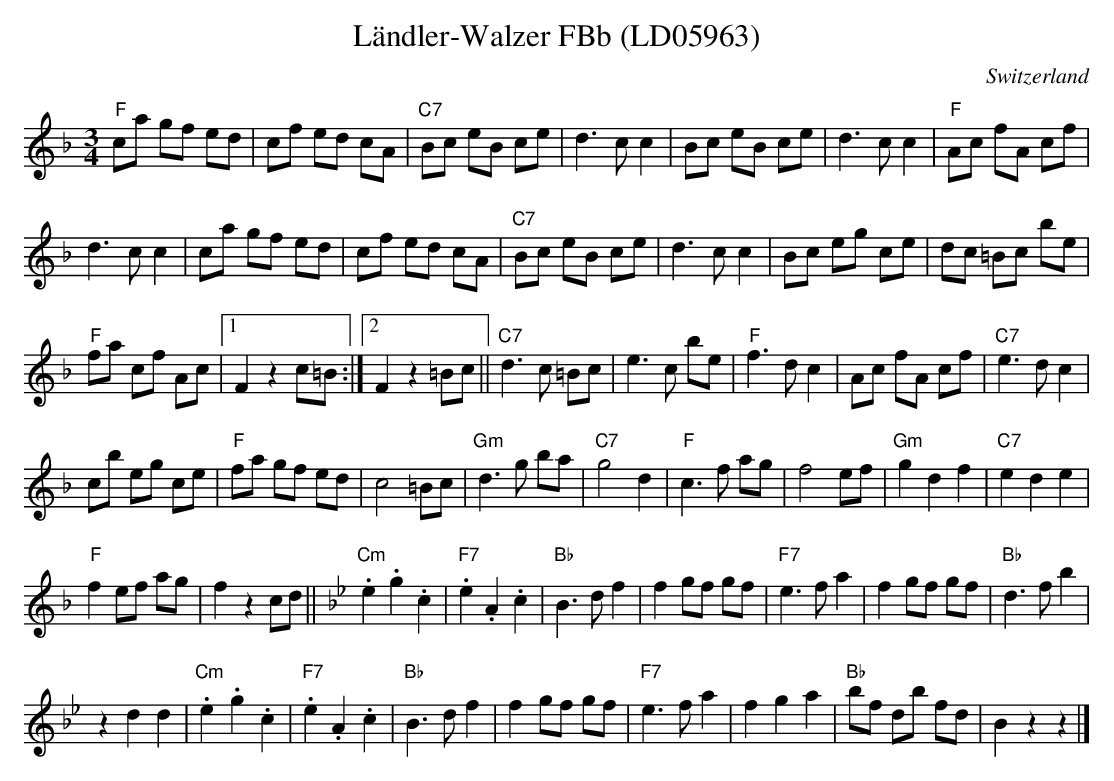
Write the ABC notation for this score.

X:1
T:  Ländler-Walzer FBb (LD05963)
O:Switzerland
M:3/4
L:1/8
K:F major
"F"ca gf ed | cf ed cA | "C7"Bc eB ce | d3cc2 | Bc eB ce | d3cc2 | "F"Ac fA cf |
d3cc2 | ca gf ed | cf ed cA | "C7"Bc eB ce | d3cc2 | Bc eg ce | dc =Bc be |
"F"fa cf Ac |1 F2z2c=B :|2 F2z2 =Bc || "C7"d3c =Bc | e3c be | "F"f3dc2 | Ac fA cf | "C7"e3dc2 |
cb eg ce | "F"fa gf ed | c4=Bc | "Gm"d3g ba | "C7"g4d2 | "F"c3f ag | f4 ef | "Gm"g2d2f2 | "C7"e2d2e2 |
"F"f2 ef ag | f2z2cd || [K:Bb] [L:1/4] "Cm".e.g.c | "F7".e.A.c | "Bb"B>df | f g/f/ g/f/ | "F7"e>fa | f g/f/ g/f/ | "Bb"d>fb |
zdd | "Cm".e.g.c | "F7".e.A.c | "Bb"B>d f | f g/f/ g/f/ | "F7"e>fa | fga | "Bb"b/f/ d/b/ f/d/ | Bzz |]
